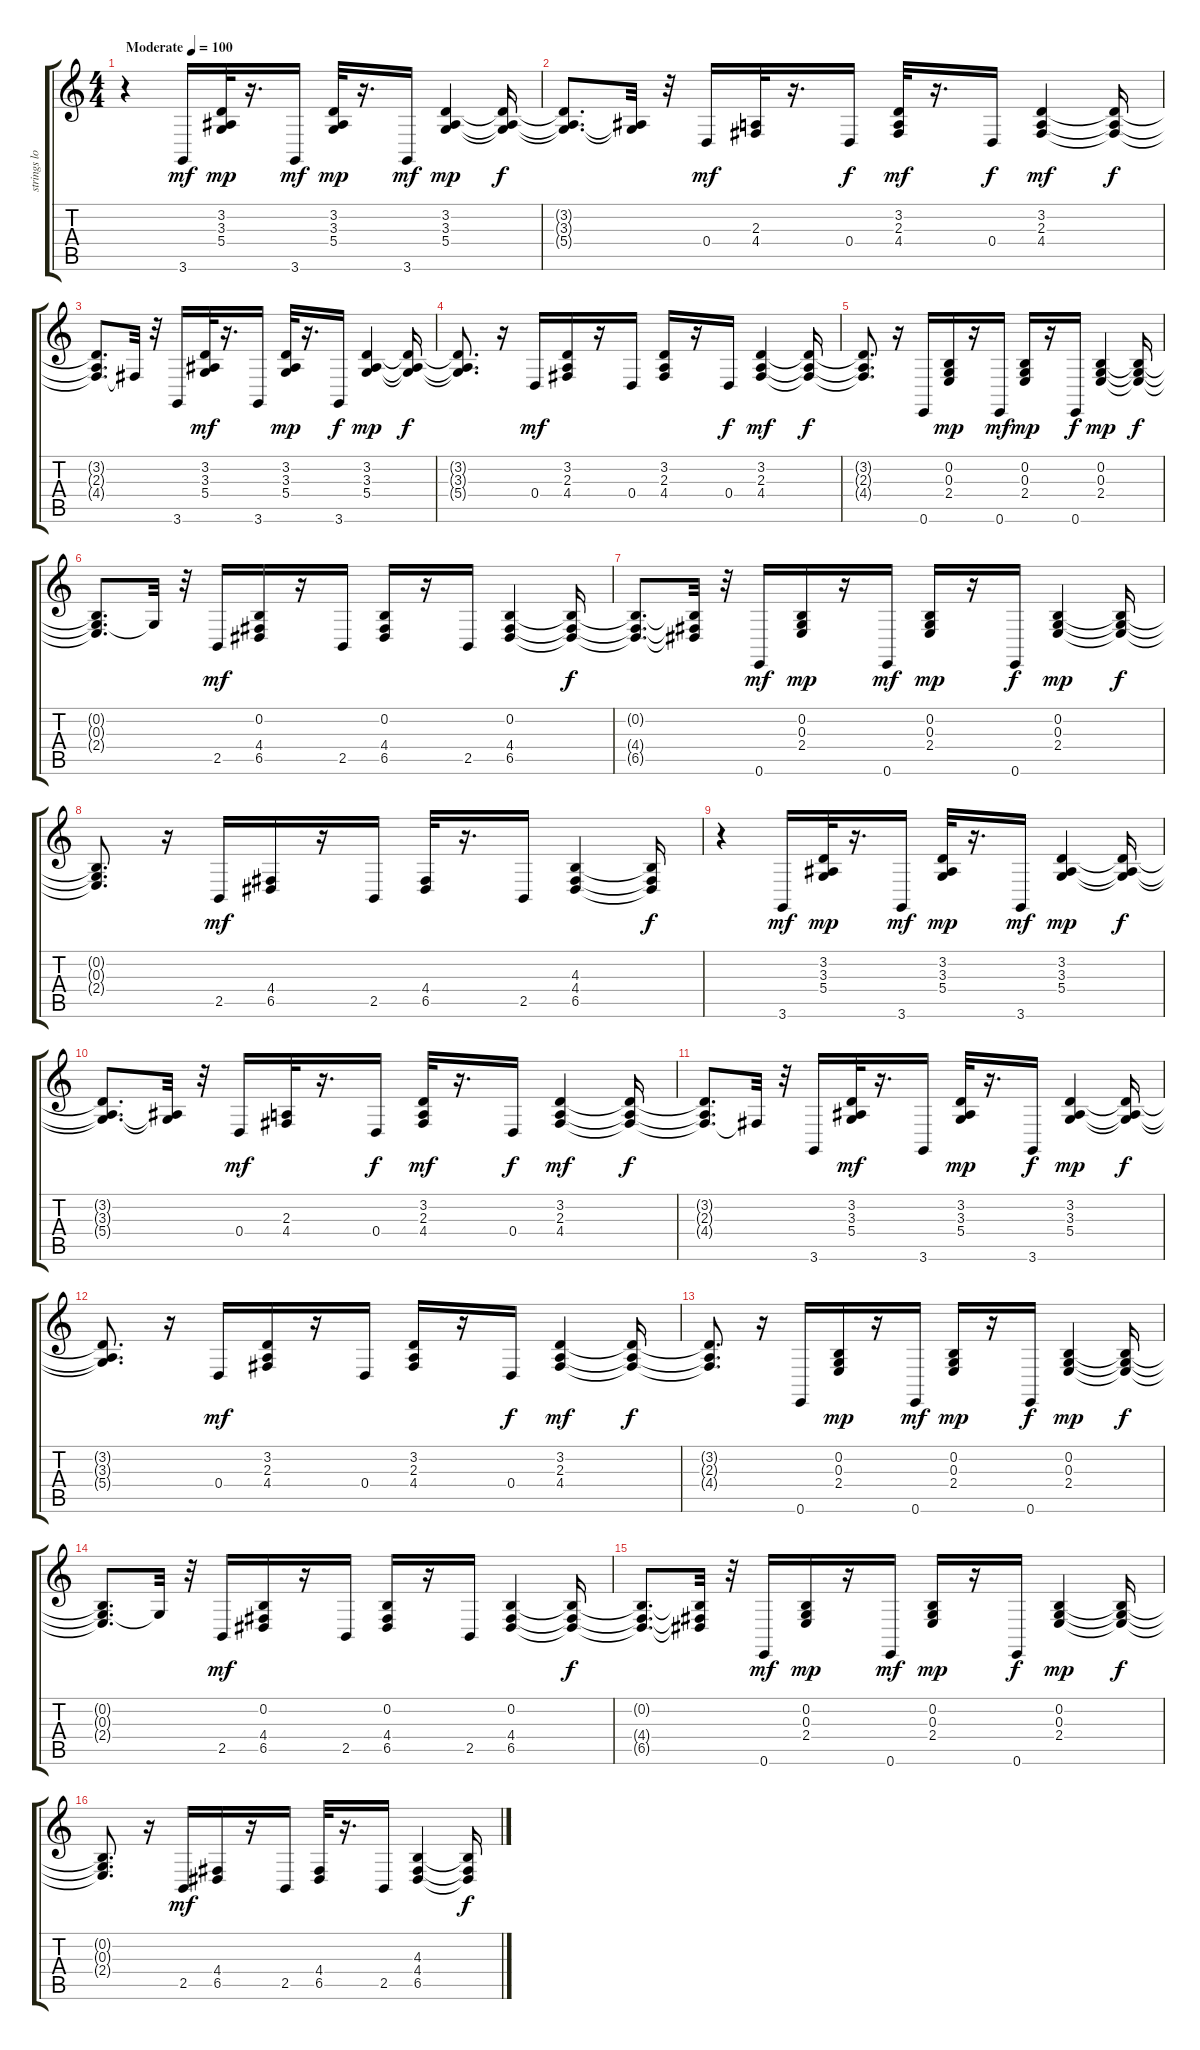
\track ("strings low" "strings lo") {instrument harpsichord}
\staff {score tabs}
\tuning (E4 B3 G3 D3 A2 E2) {hide}
\ts (4 4)
\tempo (100 "Moderate")
\clef g2
\ks c
r.4{dy mf instrument harpsichord} 3.6.16 (3.2 3.3 5.4).32{dy mp} r.16{d} 3.6.16{dy mf} (3.2 3.3 5.4).32{dy mp} r.16{d} 3.6.16{dy mf} (3.2 3.3 5.4).4{dy mp} (3.2{t} 3.3{t} 5.4{t}).16{dy f} |
(3.2{t} 3.3{t} 5.4{t}).8{d} (3.3{t} 5.4{t}).32 r.32 0.4.16{dy mf} (2.3 4.4).32 r.16{d} 0.4.16{dy f} (3.2 2.3 4.4).32{dy mf} r.16{d} 0.4.16{dy f} (3.2 2.3 4.4).4{dy mf} (3.2{t} 2.3{t} 4.4{t}).16{dy f} |
(3.2{t} 2.3{t} 4.4{t}).8{d} 4.4{t}.32 r.32 3.6.16 (3.2 3.3 5.4).32{dy mf} r.16{d} 3.6.16 (3.2 3.3 5.4).32{dy mp} r.16{d} 3.6.16{dy f} (3.2 3.3 5.4).4{dy mp} (3.2{t} 3.3{t} 5.4{t}).16{dy f} |
(3.2{t} 3.3{t} 5.4{t}).8{d} r.16 0.4.16{dy mf} (3.2 2.3 4.4).16 r.16 0.4.16 (3.2 2.3 4.4).16 r.16 0.4.16{dy f} (3.2 2.3 4.4).4{dy mf} (3.2{t} 2.3{t} 4.4{t}).16{dy f} |
(3.2{t} 2.3{t} 4.4{t}).8{d} r.16 0.6.16{volume 9 instrument harpsichord} (0.2 0.3 2.4).16{dy mp} r.16 0.6.16{dy mf} (0.2 0.3 2.4).16{dy mp} r.16 0.6.16{dy f} (0.2 0.3 2.4).4{dy mp} (0.2{t} 0.3{t} 2.4{t}).16{dy f} |
(0.2{t} 0.3{t} 2.4{t}).8{d} 0.3{t}.32 r.32 2.5.16{dy mf} (0.2 4.4 6.5).16 r.16 2.5.16 (0.2 4.4 6.5).16 r.16 2.5.16 (0.2 4.4 6.5).4 (0.2{t} 4.4{t} 6.5{t}).16{dy f} |
(0.2{t} 4.4{t} 6.5{t}).8{d} (0.2{t} 4.4{t} 6.5{t}).32 r.32 0.6.16{dy mf} (0.2 0.3 2.4).16{dy mp} r.16 0.6.16{dy mf} (0.2 0.3 2.4).16{dy mp} r.16 0.6.16{dy f} (0.2 0.3 2.4).4{dy mp} (0.2{t} 0.3{t} 2.4{t}).16{dy f} |
(0.2{t} 0.3{t} 2.4{t}).8{d} r.16 2.5.16{dy mf} (4.4 6.5).16 r.16 2.5.16 (4.4 6.5).32 r.16{d} 2.5.16 (4.3 4.4 6.5).4 (4.3{t} 4.4{t} 6.5{t}).16{dy f} |
r.4 3.6.16{dy mf volume 9 instrument harpsichord} (3.2 3.3 5.4).32{dy mp} r.16{d} 3.6.16{dy mf} (3.2 3.3 5.4).32{dy mp} r.16{d} 3.6.16{dy mf} (3.2 3.3 5.4).4{dy mp} (3.2{t} 3.3{t} 5.4{t}).16{dy f} |
(3.2{t} 3.3{t} 5.4{t}).8{d} (3.3{t} 5.4{t}).32 r.32 0.4.16{dy mf} (2.3 4.4).32 r.16{d} 0.4.16{dy f} (3.2 2.3 4.4).32{dy mf} r.16{d} 0.4.16{dy f} (3.2 2.3 4.4).4{dy mf} (3.2{t} 2.3{t} 4.4{t}).16{dy f} |
(3.2{t} 2.3{t} 4.4{t}).8{d} 4.4{t}.32 r.32 3.6.16 (3.2 3.3 5.4).32{dy mf} r.16{d} 3.6.16 (3.2 3.3 5.4).32{dy mp} r.16{d} 3.6.16{dy f} (3.2 3.3 5.4).4{dy mp} (3.2{t} 3.3{t} 5.4{t}).16{dy f} |
(3.2{t} 3.3{t} 5.4{t}).8{d} r.16 0.4.16{dy mf} (3.2 2.3 4.4).16 r.16 0.4.16 (3.2 2.3 4.4).16 r.16 0.4.16{dy f} (3.2 2.3 4.4).4{dy mf} (3.2{t} 2.3{t} 4.4{t}).16{dy f} |
(3.2{t} 2.3{t} 4.4{t}).8{d} r.16 0.6.16{volume 9 instrument harpsichord} (0.2 0.3 2.4).16{dy mp} r.16 0.6.16{dy mf} (0.2 0.3 2.4).16{dy mp} r.16 0.6.16{dy f} (0.2 0.3 2.4).4{dy mp} (0.2{t} 0.3{t} 2.4{t}).16{dy f} |
(0.2{t} 0.3{t} 2.4{t}).8{d} 0.3{t}.32 r.32 2.5.16{dy mf} (0.2 4.4 6.5).16 r.16 2.5.16 (0.2 4.4 6.5).16 r.16 2.5.16 (0.2 4.4 6.5).4 (0.2{t} 4.4{t} 6.5{t}).16{dy f} |
(0.2{t} 4.4{t} 6.5{t}).8{d} (0.2{t} 4.4{t} 6.5{t}).32 r.32 0.6.16{dy mf} (0.2 0.3 2.4).16{dy mp} r.16 0.6.16{dy mf} (0.2 0.3 2.4).16{dy mp} r.16 0.6.16{dy f} (0.2 0.3 2.4).4{dy mp} (0.2{t} 0.3{t} 2.4{t}).16{dy f} |
(0.2{t} 0.3{t} 2.4{t}).8{d} r.16 2.5.16{dy mf} (4.4 6.5).16 r.16 2.5.16 (4.4 6.5).32 r.16{d} 2.5.16 (4.3 4.4 6.5).4 (4.3{t} 4.4{t} 6.5{t}).16{dy f}
